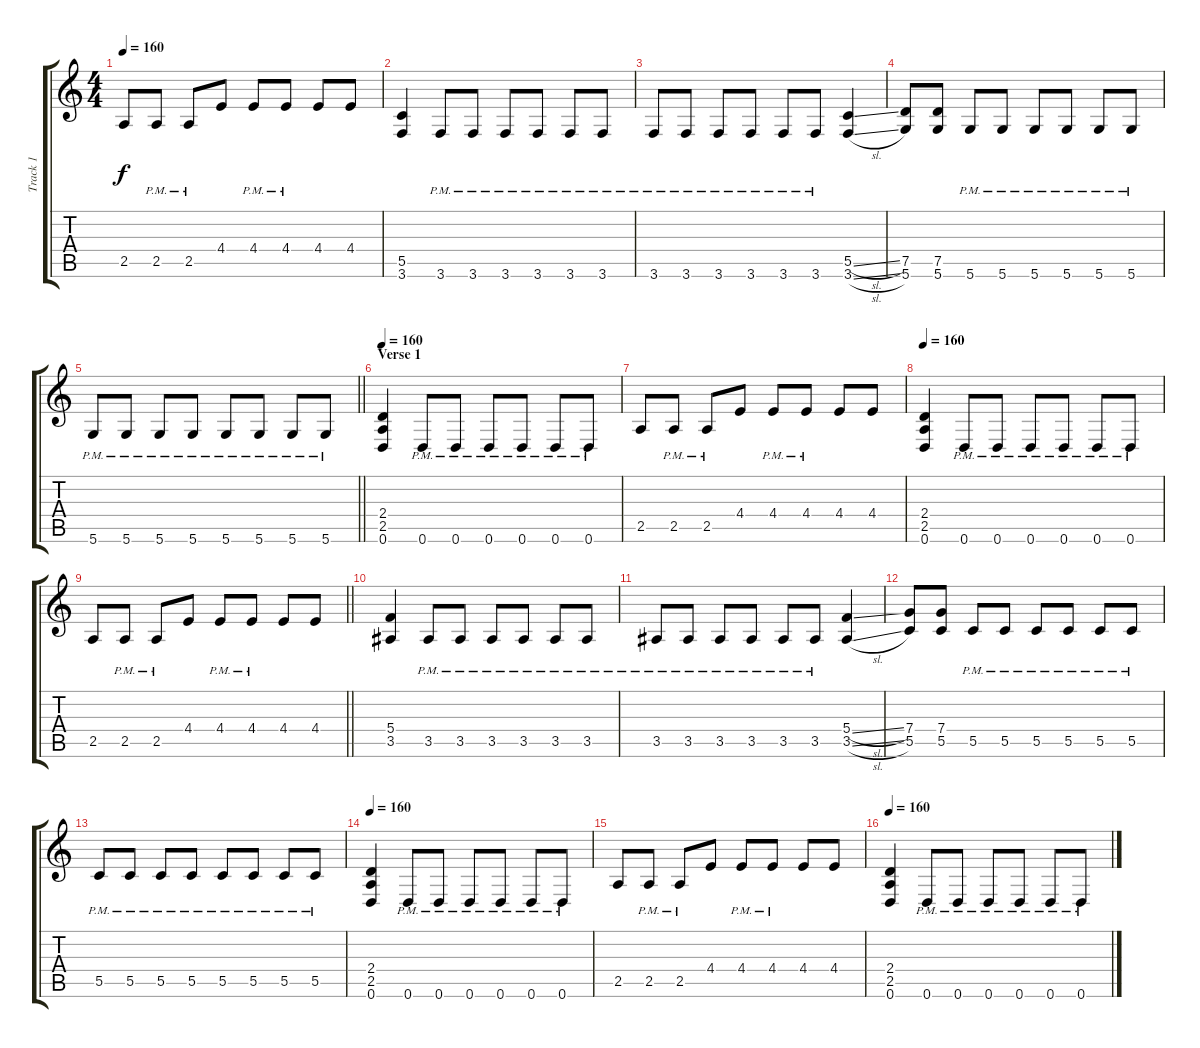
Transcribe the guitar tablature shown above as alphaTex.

\track ("Track 1" "Track 1") {instrument electricguitarclean}
\staff {score tabs}
\tuning (D4 A3 F3 C3 G2 D2) {hide}
\ts (4 4)
\tempo 160
\clef g2
\ks c
2.5.8{dy f} 2.5{pm}.8 2.5{pm}.8 4.4.8 4.4{pm}.8 4.4{pm}.8 4.4.8 4.4.8 |
(5.5 3.6).4 3.6{pm}.8 3.6{pm}.8 3.6{pm}.8 3.6{pm}.8 3.6{pm}.8 3.6{pm}.8 |
3.6{pm}.8 3.6{pm}.8 3.6{pm}.8 3.6{pm}.8 3.6{pm}.8 3.6{pm}.8 (5.5{sl} 3.6{sl}).4 |
(7.5 5.6).8 (7.5 5.6).8 5.6{pm}.8 5.6{pm}.8 5.6{pm}.8 5.6{pm}.8 5.6{pm}.8 5.6{pm}.8 |
\barLineRight lightlight
5.6{pm}.8 5.6{pm}.8 5.6{pm}.8 5.6{pm}.8 5.6{pm}.8 5.6{pm}.8 5.6{pm}.8 5.6{pm}.8 |
\section ("" "Verse 1")
\tempo 160
(2.4 2.5 0.6).4{instrument overdrivenguitar} 0.6{pm}.8 0.6{pm}.8 0.6{pm}.8 0.6{pm}.8 0.6{pm}.8 0.6{pm}.8 |
2.5.8 2.5{pm}.8 2.5{pm}.8 4.4.8 4.4{pm}.8 4.4{pm}.8 4.4.8 4.4.8 |
\tempo 160
(2.4 2.5 0.6).4 0.6{pm}.8 0.6{pm}.8 0.6{pm}.8 0.6{pm}.8 0.6{pm}.8 0.6{pm}.8 |
\barLineRight lightlight
2.5.8 2.5{pm}.8 2.5{pm}.8 4.4.8 4.4{pm}.8 4.4{pm}.8 4.4.8 4.4.8 |
(5.4 3.5).4 3.5{pm}.8 3.5{pm}.8 3.5{pm}.8 3.5{pm}.8 3.5{pm}.8 3.5{pm}.8 |
3.5{pm}.8 3.5{pm}.8 3.5{pm}.8 3.5{pm}.8 3.5{pm}.8 3.5{pm}.8 (5.4{sl} 3.5{sl}).4 |
(7.4 5.5).8 (7.4 5.5).8 5.5{pm}.8 5.5{pm}.8 5.5{pm}.8 5.5{pm}.8 5.5{pm}.8 5.5{pm}.8 |
5.5{pm}.8 5.5{pm}.8 5.5{pm}.8 5.5{pm}.8 5.5{pm}.8 5.5{pm}.8 5.5{pm}.8 5.5{pm}.8 |
\tempo 160
(2.4 2.5 0.6).4 0.6{pm}.8 0.6{pm}.8 0.6{pm}.8 0.6{pm}.8 0.6{pm}.8 0.6{pm}.8 |
2.5.8 2.5{pm}.8 2.5{pm}.8 4.4.8 4.4{pm}.8 4.4{pm}.8 4.4.8 4.4.8 |
\tempo 160
(2.4 2.5 0.6).4 0.6{pm}.8 0.6{pm}.8 0.6{pm}.8 0.6{pm}.8 0.6{pm}.8 0.6{pm}.8
